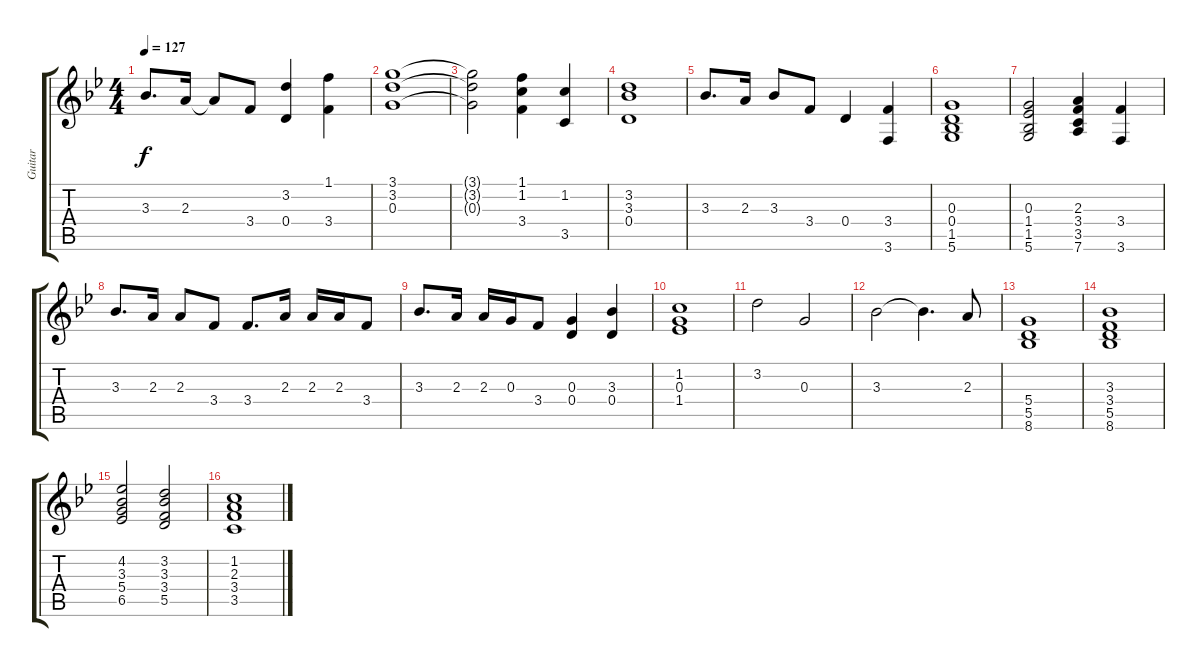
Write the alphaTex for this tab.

\track ("Guitar" "Guitar") {instrument acousticguitarsteel}
\staff {score tabs}
\tuning (E4 B3 G3 D3 A2 D2) {hide}
\ts (4 4)
\tempo 127
\clef g2
\ks bb
3.3.8{d dy f} 2.3.16 2.3{t}.8 3.4.8 (3.2 0.4).4 (1.1 3.4).4 |
(3.1 3.2 0.3).1 |
(3.1{t} 3.2{t} 0.3{t}).2 (1.1 1.2 3.4).4 (1.2 3.5).4 |
(3.2 3.3 0.4).1 |
3.3.8{d} 2.3.16 3.3.8 3.4.8 0.4.4 (3.4 3.6).4 |
(0.3 0.4 1.5 5.6).1 |
(0.3 1.4 1.5 5.6).2 (2.3 3.4 3.5 7.6).4 (3.4 3.6).4 |
3.3.8{d} 2.3.16 2.3.8 3.4.8 3.4.8{d} 2.3.16 2.3.16 2.3.16 3.4.8 |
3.3.8{d} 2.3.16 2.3.16 0.3.16 3.4.8 (0.3 0.4).4 (3.3 0.4).4 |
(1.2 0.3 1.4).1 |
3.2.2 0.3.2 |
3.3.2 3.3{t}.4{d} 2.3.8 |
(5.4 5.5 8.6).1 |
(3.3 3.4 5.5 8.6).1 |
(4.2 3.3 5.4 6.5).2 (3.2 3.3 3.4 5.5).2 |
(1.2 2.3 3.4 3.5).1
